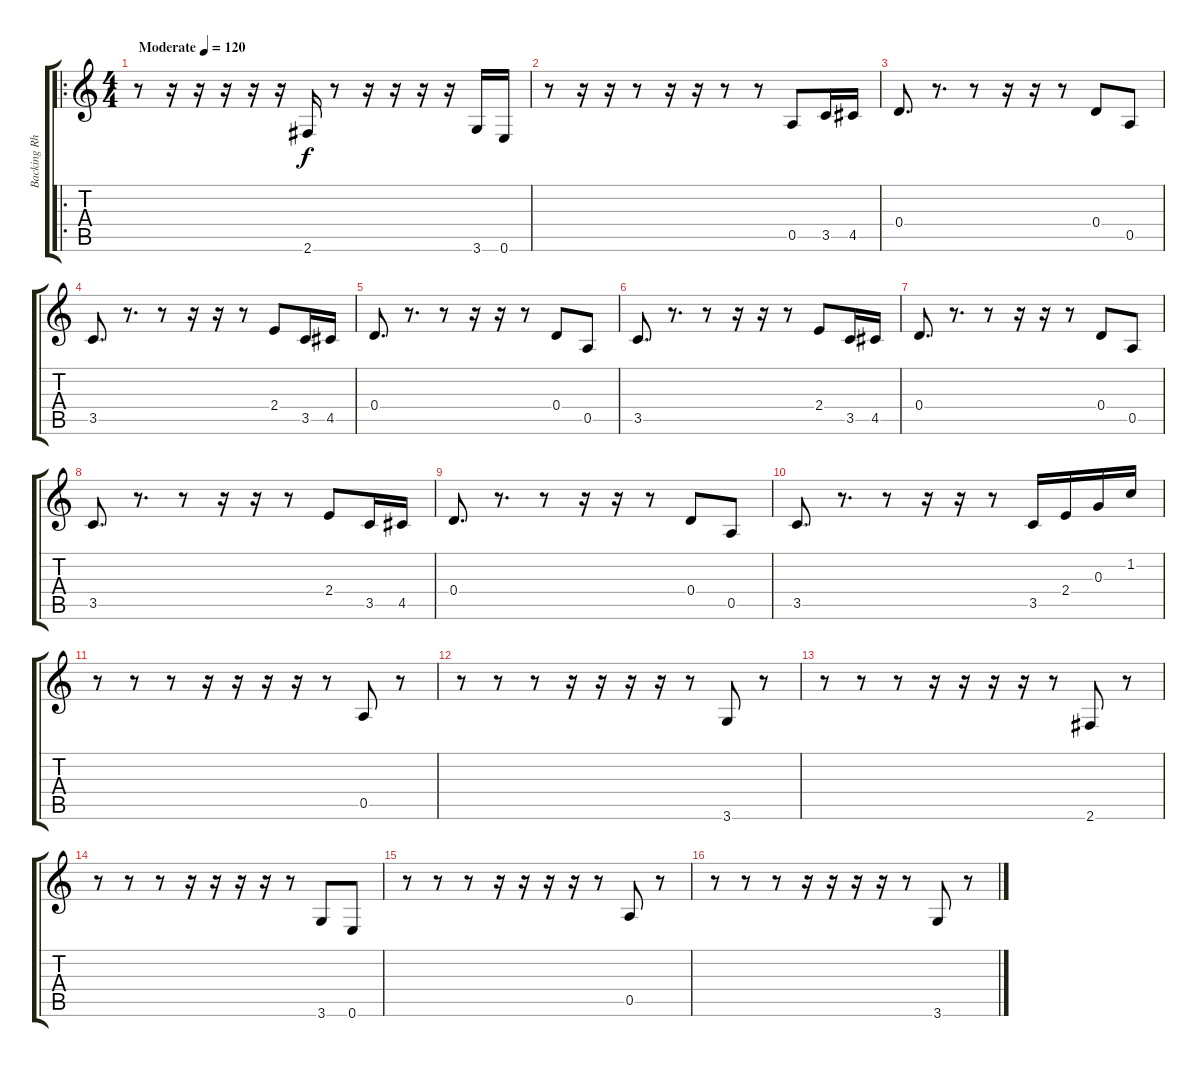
\track ("Backing Rhythm" "Backing Rh") {instrument distortionguitar}
\staff {score tabs}
\tuning (E4 B3 G3 D3 A2 E2) {hide}
\ro
\ts (4 4)
\tempo (120 "Moderate")
\clef g2
\ks c
r.8{dy f instrument distortionguitar} r.16 r.16 r.16 r.16 r.16 2.6.16 r.8 r.16 r.16 r.16 r.16 3.6.16 0.6.16 |
r.8 r.16 r.16 r.8 r.16 r.16 r.8 r.8 0.5.8 3.5.16 4.5.16 |
0.4.8{d} r.8{d} r.8 r.16 r.16 r.8 0.4.8 0.5.8 |
3.5.8{d} r.8{d} r.8 r.16 r.16 r.8 2.4.8 3.5.16 4.5.16 |
0.4.8{d} r.8{d} r.8 r.16 r.16 r.8 0.4.8 0.5.8 |
3.5.8{d} r.8{d} r.8 r.16 r.16 r.8 2.4.8 3.5.16 4.5.16 |
0.4.8{d} r.8{d} r.8 r.16 r.16 r.8 0.4.8 0.5.8 |
3.5.8{d} r.8{d} r.8 r.16 r.16 r.8 2.4.8 3.5.16 4.5.16 |
0.4.8{d} r.8{d} r.8 r.16 r.16 r.8 0.4.8 0.5.8 |
3.5.8{d} r.8{d} r.8 r.16 r.16 r.8 3.5.16 2.4.16 0.3.16 1.2.16 |
r.8 r.8 r.8 r.16 r.16 r.16 r.16 r.8 0.5.8 r.8 |
r.8 r.8 r.8 r.16 r.16 r.16 r.16 r.8 3.6.8 r.8 |
r.8 r.8 r.8 r.16 r.16 r.16 r.16 r.8 2.6.8 r.8 |
r.8 r.8 r.8 r.16 r.16 r.16 r.16 r.8 3.6.8 0.6.8 |
r.8 r.8 r.8 r.16 r.16 r.16 r.16 r.8 0.5.8 r.8 |
r.8 r.8 r.8 r.16 r.16 r.16 r.16 r.8 3.6.8 r.8
